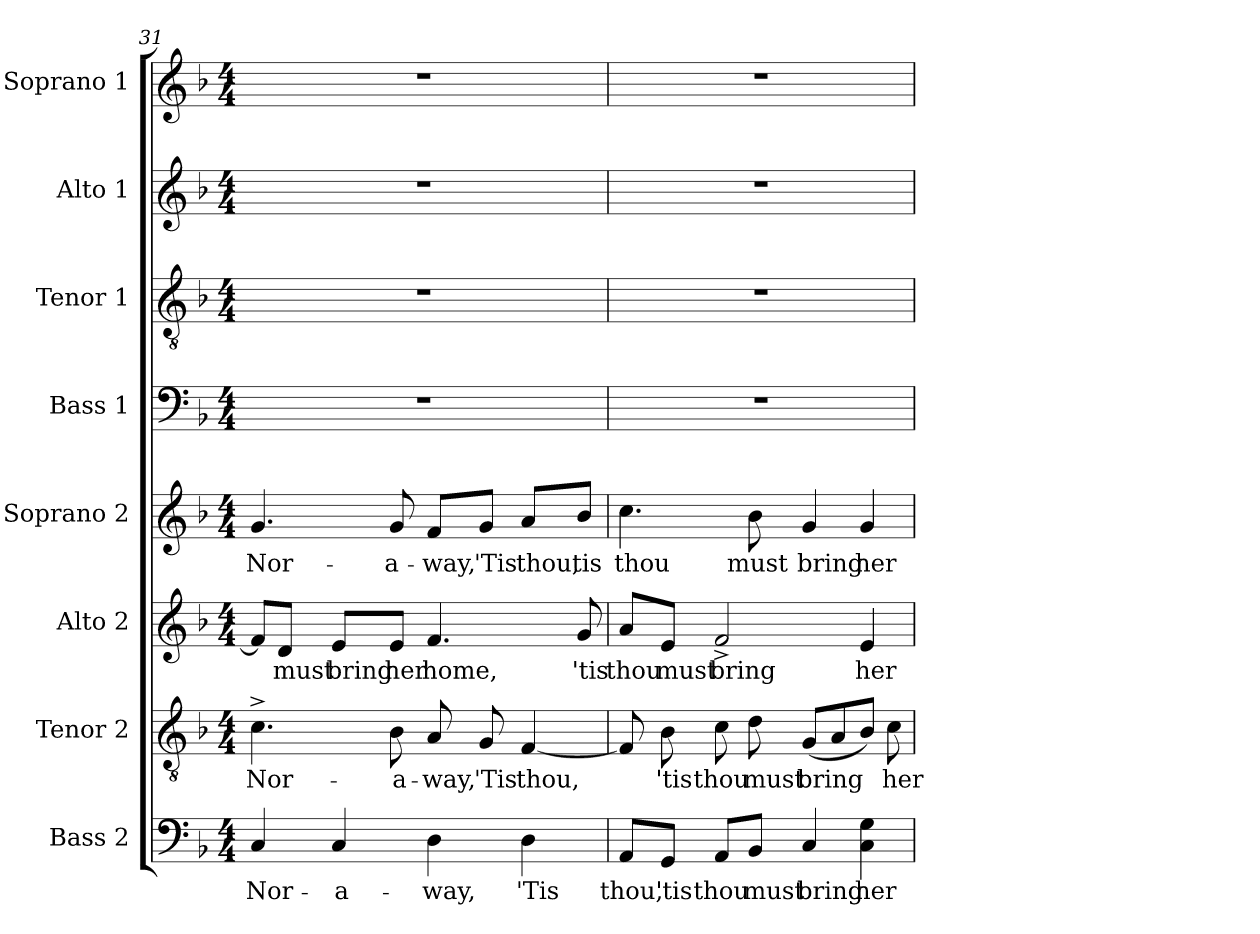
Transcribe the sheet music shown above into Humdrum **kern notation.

**kern	**text	**kern	**text	**kern	**text	**kern	**text	**kern	**kern	**kern	**kern
*part8	*part8	*part7	*part7	*part6	*part6	*part5	*part5	*part4	*part3	*part2	*part1
*staff8	*staff8	*staff7	*staff7	*staff6	*staff6	*staff5	*staff5	*staff4	*staff3	*staff2	*staff1
*I"Bass 2	*	*I"Tenor 2	*	*I"Alto 2	*	*I"Soprano 2	*	*I"Bass 1	*I"Tenor 1	*I"Alto 1	*I"Soprano 1
*I'B2.	*	*I'T2.	*	*I'A2.	*	*I'S2.	*	*I'B1.	*I'T1.	*I'A1.	*I'S1.
*clefF4	*	*clefGv2	*	*clefG2	*	*clefG2	*	*clefF4	*clefGv2	*clefG2	*clefG2
*	*	*ITrd7c12	*	*	*	*	*	*	*ITrd7c12	*	*
*k[b-]	*	*k[b-]	*	*k[b-]	*	*k[b-]	*	*k[b-]	*k[b-]	*k[b-]	*k[b-]
*F:	*	*F:	*	*F:	*	*F:	*	*F:	*F:	*F:	*F:
*M4/4	*	*M4/4	*	*M4/4	*	*M4/4	*	*M4/4	*M4/4	*M4/4	*M4/4
=31	=31	=31	=31	=31	=31	=31	=31	=31	=31	=31	=31
!	!LO:LY:b:color=#000000	!	!	!	!	!	!	!	!	!	!
!	!	!	!LO:LY:b:color=#000000	!	!	!	!	!	!	!	!
!	!	!	!	!	!	!	!LO:LY:b:color=#000000	!	!	!	!
4Ci/	Nor-	4.C^i\	Nor-	8fi/L]	.	4.gi/	Nor-	1r	1r	1r	1r
!	!	!	!	!	!LO:LY:b:color=#000000	!	!	!	!	!	!
.	.	.	.	8di/J	must	.	.	.	.	.	.
!	!LO:LY:b:color=#000000	!	!	!	!	!	!	!	!	!	!
!	!	!	!	!	!LO:LY:b:color=#000000	!	!	!	!	!	!
4Ci/	-a-	.	.	8ei/L	bring	.	.	.	.	.	.
!	!	!	!LO:LY:b:color=#000000	!	!	!	!	!	!	!	!
!	!	!	!	!	!LO:LY:b:color=#000000	!	!	!	!	!	!
!	!	!	!	!	!	!	!LO:LY:b:color=#000000	!	!	!	!
.	.	8BB-i\	-a--	8ei/J	her	8gi/	-a-	.	.	.	.
!	!LO:LY:b:color=#000000	!	!	!	!	!	!	!	!	!	!
!	!	!	!LO:LY:b:color=#000000	!	!	!	!	!	!	!	!
!	!	!	!	!	!LO:LY:b:color=#000000	!	!	!	!	!	!
!	!	!	!	!	!	!	!LO:LY:b:color=#000000	!	!	!	!
4Di\	-way,	8AAi/	-way,	4.fi/	home,	8fi/L	-way,	.	.	.	.
!	!	!	!LO:LY:b:color=#000000	!	!	!	!	!	!	!	!
!	!	!	!	!	!	!	!LO:LY:b:color=#000000	!	!	!	!
.	.	8GGi/	'Tis	.	.	8gi/J	'Tis	.	.	.	.
!	!LO:LY:b:color=#000000	!	!	!	!	!	!	!	!	!	!
!	!	!	!LO:LY:b:color=#000000	!	!	!	!	!	!	!	!
!	!	!	!	!	!	!	!LO:LY:b:color=#000000	!	!	!	!
4Di\	'Tis	[4FFi/	thou,	.	.	8ai/L	thou,	.	.	.	.
!	!	!	!	!	!LO:LY:b:color=#000000	!	!	!	!	!	!
!	!	!	!	!	!	!	!LO:LY:b:color=#000000	!	!	!	!
.	.	.	.	8gi/	'tis	8b-i/J	tis	.	.	.	.
!!LO:PB:g=z
=32	=32	=32	=32	=32	=32	=32	=32	=32	=32	=32	=32
!	!LO:LY:b:color=#000000	!	!	!	!	!	!	!	!	!	!
!	!	!	!	!	!LO:LY:b:color=#000000	!	!	!	!	!	!
!	!	!	!	!	!	!	!LO:LY:b:color=#000000	!	!	!	!
8AAi/L	thou,	8FFi/]	.	8ai/L	thou	4.cci\	thou	1r	1r	1r	1r
!	!LO:LY:b:color=#000000	!	!	!	!	!	!	!	!	!	!
!	!	!	!LO:LY:b:color=#000000	!	!	!	!	!	!	!	!
!	!	!	!	!	!LO:LY:b:color=#000000	!	!	!	!	!	!
8GGi/J	'tis	8BB-i\	'tis	8ei/J	must	.	.	.	.	.	.
!	!LO:LY:b:color=#000000	!	!	!	!	!	!	!	!	!	!
!	!	!	!LO:LY:b:color=#000000	!	!	!	!	!	!	!	!
!	!	!	!	!	!LO:LY:b:color=#000000	!	!	!	!	!	!
8AAi/L	thou	8Ci\	thou	2f^i/	bring	.	.	.	.	.	.
!	!LO:LY:b:color=#000000	!	!	!	!	!	!	!	!	!	!
!	!	!	!LO:LY:b:color=#000000	!	!	!	!	!	!	!	!
!	!	!	!	!	!	!	!LO:LY:b:color=#000000	!	!	!	!
8BB-i/J	must	8Di\	must	.	.	8b-i\	must	.	.	.	.
!	!LO:LY:b:color=#000000	!	!	!	!	!	!	!	!	!	!
!	!	!	!LO:LY:b:color=#000000	!	!	!	!	!	!	!	!
!	!	!	!	!	!	!	!LO:LY:b:color=#000000	!	!	!	!
4Ci/	bring	(8GGi/L	bring	.	.	4gi/	bring	.	.	.	.
.	.	8AAi/	.	.	.	.	.	.	.	.	.
!	!LO:LY:b:color=#000000	!	!	!	!	!	!	!	!	!	!
!	!	!	!	!	!LO:LY:b:color=#000000	!	!	!	!	!	!
!	!	!	!	!	!	!	!LO:LY:b:color=#000000	!	!	!	!
4Ci\ 4Gi	her	8BB-i/J)	.	4ei/	her	4gi/	her	.	.	.	.
!	!	!	!LO:LY:b:color=#000000	!	!	!	!	!	!	!	!
.	.	8Ci\	her	.	.	.	.	.	.	.	.
=	=	=	=	=	=	=	=	=	=	=	=
*-	*-	*-	*-	*-	*-	*-	*-	*-	*-	*-	*-
